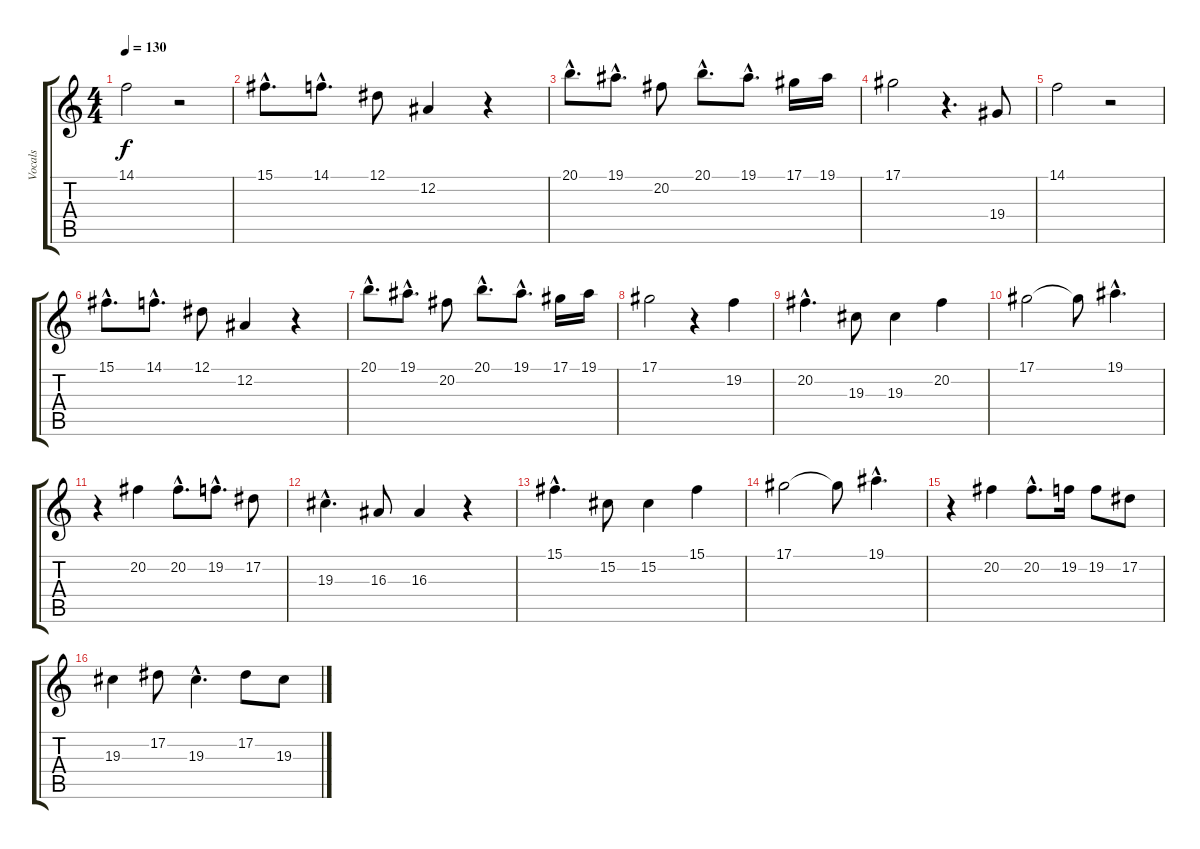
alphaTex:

\track ("Vocals" "Vocals") {instrument violin}
\staff {score tabs}
\tuning (Eb4 Bb3 Gb3 Db3 Ab2 Eb2) {hide}
\ts (4 4)
\tempo 130
\clef g2
\ks c
14.1.2{dy f} r.2 |
15.1{hac}.8{d} 14.1{hac}.8{d} 12.1.8 12.2.4 r.4 |
20.1{hac}.8{d} 19.1{hac}.8{d} 20.2.8 20.1{hac}.8{d} 19.1{hac}.8{d} 17.1.16 19.1.16 |
17.1.2 r.4{d} 19.4.8 |
14.1.2 r.2 |
15.1{hac}.8{d} 14.1{hac}.8{d} 12.1.8 12.2.4 r.4 |
20.1{hac}.8{d} 19.1{hac}.8{d} 20.2.8 20.1{hac}.8{d} 19.1{hac}.8{d} 17.1.16 19.1.16 |
17.1.2 r.4 19.2.4 |
20.2{hac}.4{d} 19.3.8 19.3.4 20.2.4 |
17.1.2 17.1{t}.8 19.1{hac}.4{d} |
r.4 20.2.4 20.2{hac}.8{d} 19.2{hac}.8{d} 17.2.8 |
19.3{hac}.4{d} 16.3.8 16.3.4 r.4 |
15.1{hac}.4{d} 15.2.8 15.2.4 15.1.4 |
17.1.2 17.1{t}.8 19.1{hac}.4{d} |
r.4 20.2.4 20.2{hac}.8{d} 19.2.16 19.2.8 17.2.8 |
19.3.4 17.2.8 19.3{hac}.4{d} 17.2.8 19.3.8
